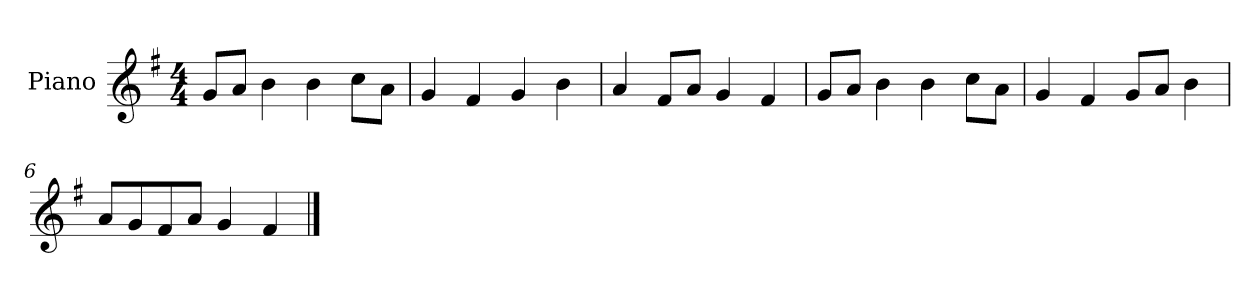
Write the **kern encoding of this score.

**kern
*part1
*staff1
*I"Piano
*I'P-no
*clefG2
*k[f#]
*M4/4
*MM90
=1
8g/L
8a/J
4b\
4b\
8cc\L
8a\J
=2
4g/
4f#/
4g/
4b\
=3
4a/
8f#/L
8a/J
4g/
4f#/
=4
8g/L
8a/J
4b\
4b\
8cc\L
8a\J
=5
4g/
4f#/
8g/L
8a/J
4b\
=6
8a/L
8g/
8f#/
8a/J
4g/
4f#/
==
*-
